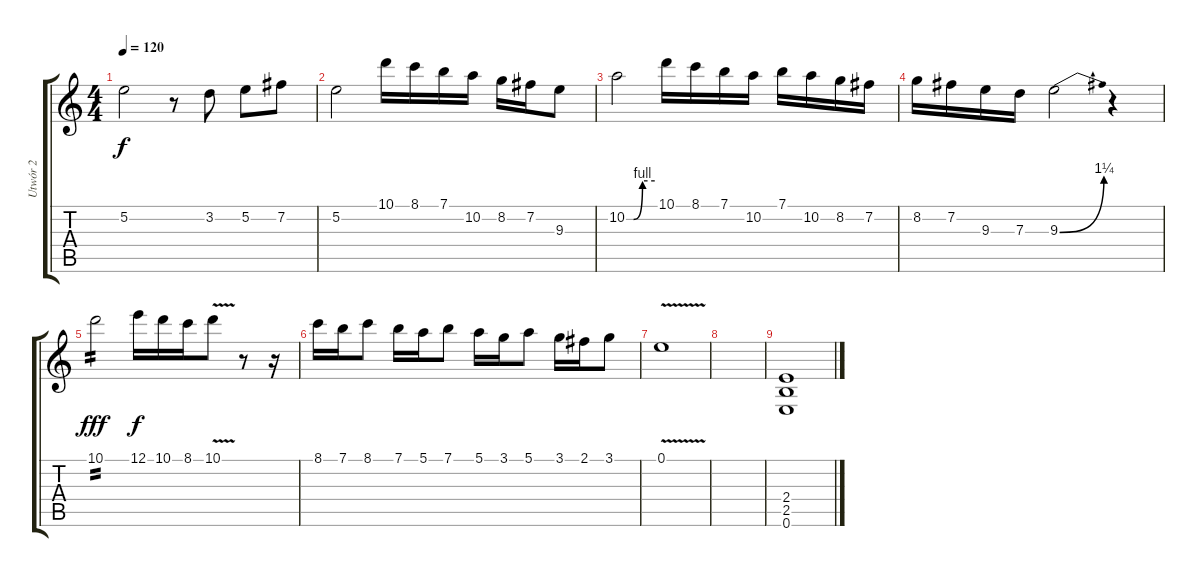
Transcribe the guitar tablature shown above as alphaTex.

\track ("Utwór 2" "Utwór 2") {instrument overdrivenguitar}
\staff {score tabs}
\tuning (E4 B3 G3 D3 A2 E2) {hide}
\ts (4 4)
\tempo 120
\clef g2
\ks c
5.2.2{dy f} r.8 3.2.8 5.2.8 7.2.8 |
5.2.2 10.1.16 8.1.16 7.1.16 10.2.16 8.2.16 7.2.16 9.3.8 |
10.2{be (custom 0 0 15 0 34 4 60 4)}.2 10.1.16 8.1.16 7.1.16 10.2.16 7.1.16 10.2.16 8.2.16 7.2.16 |
8.2.16 7.2.16 9.3.16 7.3.16 9.3{be (bend 0 0 60 5)}.2 r.4 |
10.1.2{tp 2 dy fff} 12.1.16{dy f} 10.1.16 8.1.16 10.1{v}.8 r.8 r.16 |
8.1.16 7.1.16 8.1.8 7.1.16 5.1.16 7.1.8 5.1.16 3.1.16 5.1.8 3.1.16 2.1.16 3.1.8 |
0.1{v}.1 |
|
(2.4 2.5 0.6).1
